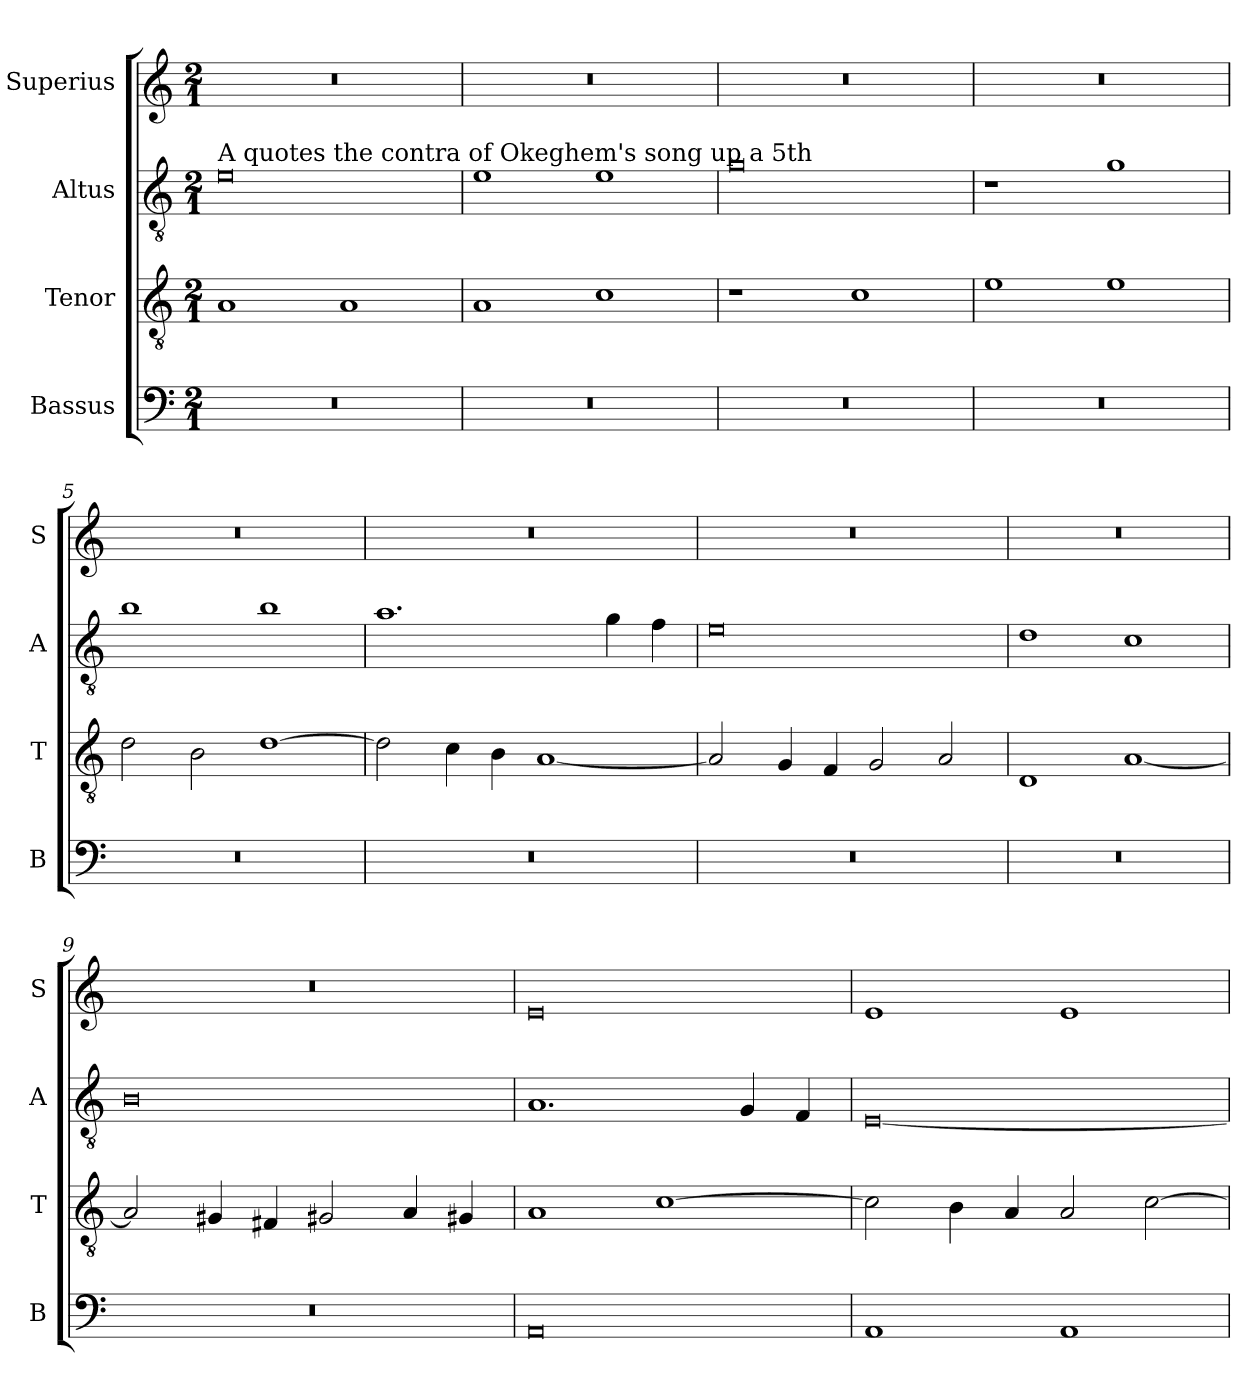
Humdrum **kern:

**kern	**kern	**kern	**kern
*part4	*part3	*part2	*part1
*staff4	*staff3	*staff2	*staff1
*I"Bassus	*I"Tenor	*I"Altus	*I"Superius
*I'B	*I'T	*I'A	*I'S
*clefF4	*clefGv2	*clefGv2	*clefG2
*k[]	*k[]	*k[]	*k[]
*M2/1	*M2/1	*M2/1	*M2/1
=1	=1	=1	=1
!	!	!LO:TX:a:t=A quotes the contra of Okeghem's song up a 5th	!
0r	1A	0e	0r
.	1A	.	.
=2	=2	=2	=2
0r	1A	1e	0r
.	1c	1e	.
=3	=3	=3	=3
0r	1r	0g	0r
.	1c	.	.
=4	=4	=4	=4
0r	1e	1r	0r
.	1e	1g	.
=5	=5	=5	=5
0r	2d\	1b	0r
.	2B\	.	.
.	[1d	1b	.
=6	=6	=6	=6
0r	2d\]	1.a	0r
.	4c\	.	.
.	4B\	.	.
.	[1A	.	.
.	.	4g\	.
.	.	4f\	.
=7	=7	=7	=7
0r	2A/]	0e	0r
.	4G/	.	.
.	4F/	.	.
.	2G/	.	.
.	2A/	.	.
=8	=8	=8	=8
0r	1D	1d	0r
.	[1A	1c	.
=9	=9	=9	=9
0r	2A/]	0B	0r
.	4G#X/	.	.
.	4F#X/	.	.
.	2G#X/	.	.
.	4A/	.	.
.	4G#X/	.	.
=10	=10	=10	=10
0AA	1A	1.A	0e
.	[1c	.	.
.	.	4G/	.
.	.	4F/	.
=11	=11	=11	=11
1AA	2c\]	[0E	1e
.	4B\	.	.
.	4A/	.	.
1AA	2A/	.	1e
.	[2c\	.	.
=	=	=	=
*-	*-	*-	*-
